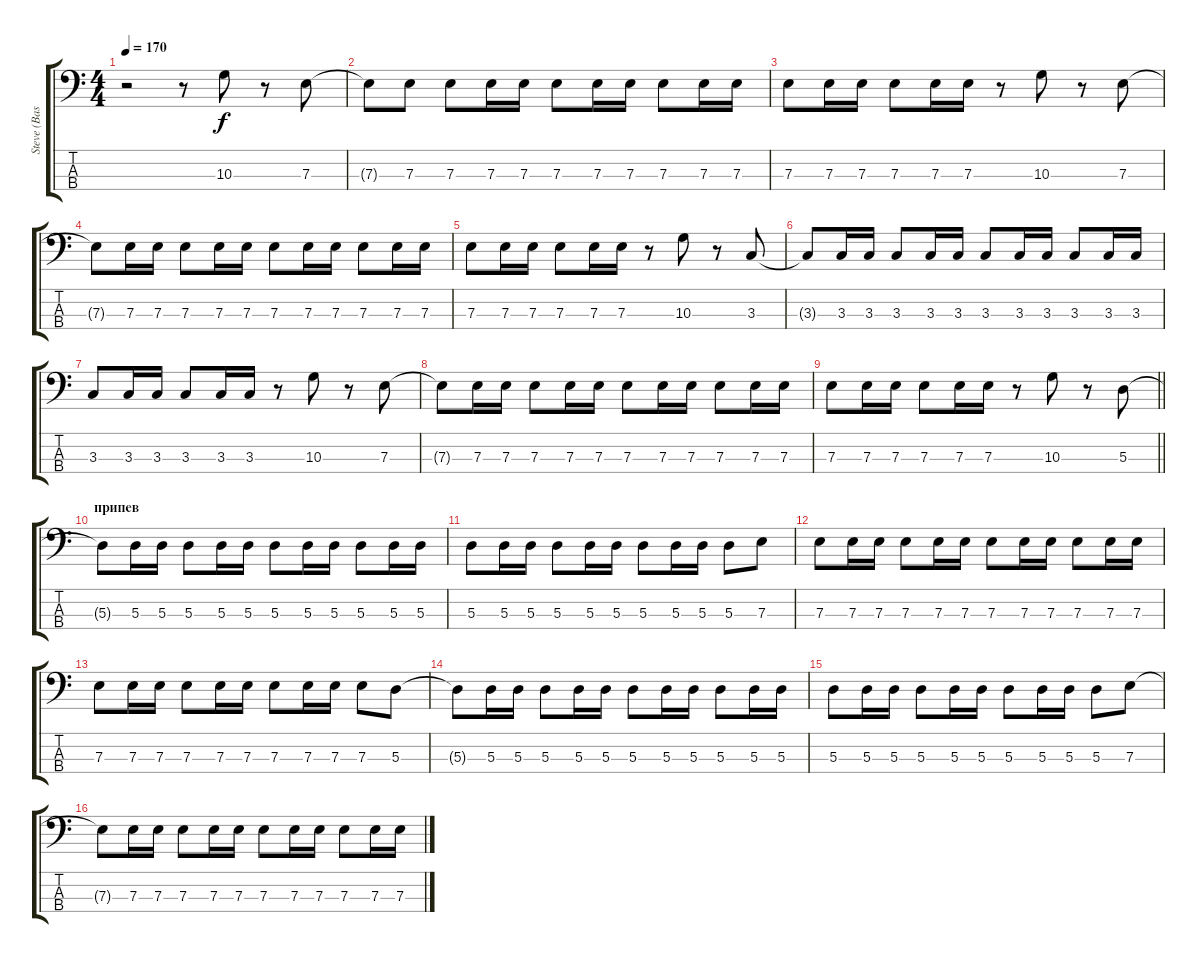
\track ("Steve (Bass)" "Steve (Bas") {instrument electricbassfinger}
\staff {score tabs}
\tuning (G2 D2 A1 E1) {hide}
\ts (4 4)
\tempo 170
\clef f4
\ks c
r.2{dy f} r.8 10.3.8 r.8 7.3.8 |
7.3{t}.8 7.3.8 7.3.8 7.3.16 7.3.16 7.3.8 7.3.16 7.3.16 7.3.8 7.3.16 7.3.16 |
7.3.8 7.3.16 7.3.16 7.3.8 7.3.16 7.3.16 r.8 10.3.8 r.8 7.3.8 |
7.3{t}.8 7.3.16 7.3.16 7.3.8 7.3.16 7.3.16 7.3.8 7.3.16 7.3.16 7.3.8 7.3.16 7.3.16 |
7.3.8 7.3.16 7.3.16 7.3.8 7.3.16 7.3.16 r.8 10.3.8 r.8 3.3.8 |
3.3{t}.8 3.3.16 3.3.16 3.3.8 3.3.16 3.3.16 3.3.8 3.3.16 3.3.16 3.3.8 3.3.16 3.3.16 |
3.3.8 3.3.16 3.3.16 3.3.8 3.3.16 3.3.16 r.8 10.3.8 r.8 7.3.8 |
7.3{t}.8 7.3.16 7.3.16 7.3.8 7.3.16 7.3.16 7.3.8 7.3.16 7.3.16 7.3.8 7.3.16 7.3.16 |
\barLineRight lightlight
7.3.8 7.3.16 7.3.16 7.3.8 7.3.16 7.3.16 r.8 10.3.8 r.8 5.3.8 |
\section ("" "припев ")
5.3{t}.8 5.3.16 5.3.16 5.3.8 5.3.16 5.3.16 5.3.8 5.3.16 5.3.16 5.3.8 5.3.16 5.3.16 |
5.3.8 5.3.16 5.3.16 5.3.8 5.3.16 5.3.16 5.3.8 5.3.16 5.3.16 5.3.8 7.3.8 |
7.3.8 7.3.16 7.3.16 7.3.8 7.3.16 7.3.16 7.3.8 7.3.16 7.3.16 7.3.8 7.3.16 7.3.16 |
7.3.8 7.3.16 7.3.16 7.3.8 7.3.16 7.3.16 7.3.8 7.3.16 7.3.16 7.3.8 5.3.8 |
5.3{t}.8 5.3.16 5.3.16 5.3.8 5.3.16 5.3.16 5.3.8 5.3.16 5.3.16 5.3.8 5.3.16 5.3.16 |
5.3.8 5.3.16 5.3.16 5.3.8 5.3.16 5.3.16 5.3.8 5.3.16 5.3.16 5.3.8 7.3.8 |
7.3{t}.8 7.3.16 7.3.16 7.3.8 7.3.16 7.3.16 7.3.8 7.3.16 7.3.16 7.3.8 7.3.16 7.3.16
